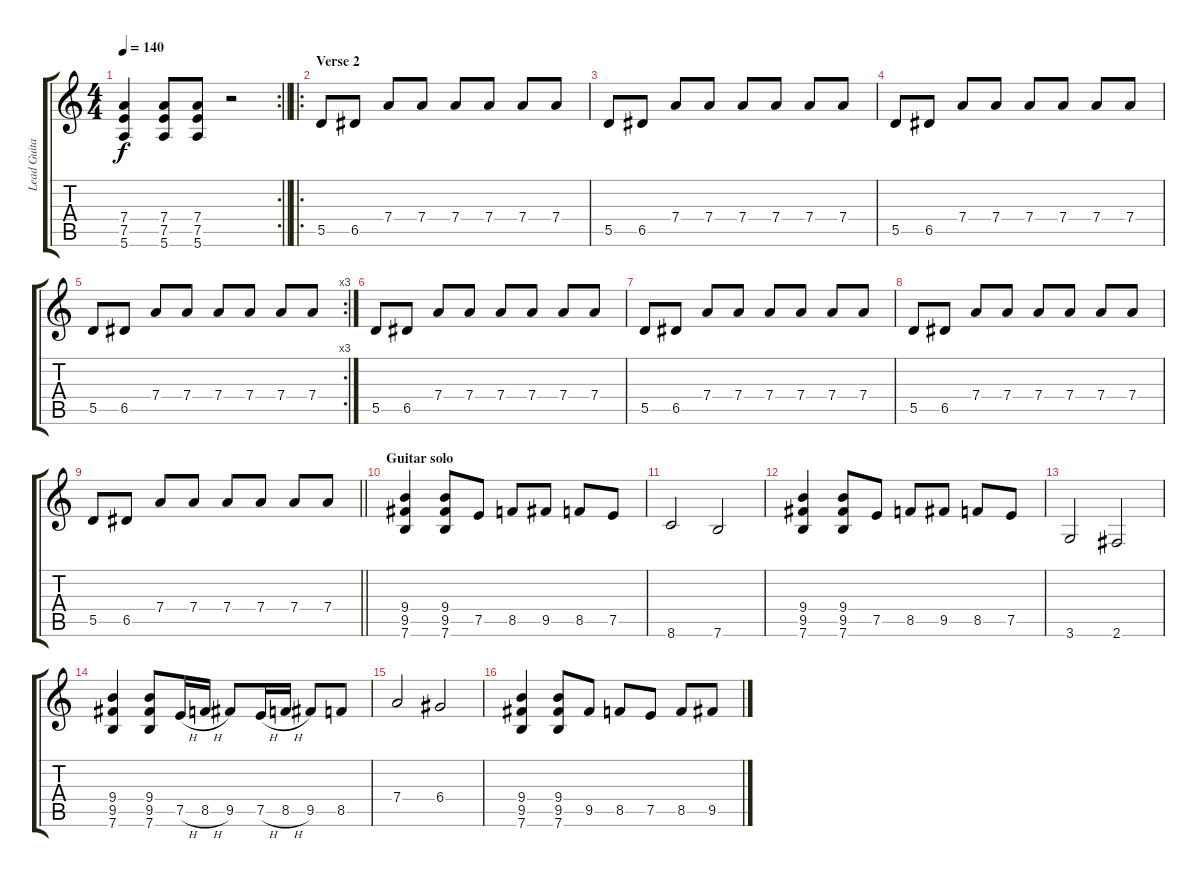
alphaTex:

\track ("Lead Guitar" "Lead Guita") {instrument overdrivenguitar}
\staff {score tabs}
\tuning (E4 B3 G3 D3 A2 E2) {hide}
\rc 2
\ts (4 4)
\tempo 140
\clef g2
\barLineRight lightlight
\ks c
(7.4 7.5 5.6).4{dy f} (7.4 7.5 5.6).8 (7.4 7.5 5.6).8 r.2 |
\ro
\section ("" "Verse 2")
5.5.8 6.5.8 7.4.8 7.4.8 7.4.8 7.4.8 7.4.8 7.4.8 |
5.5.8 6.5.8 7.4.8 7.4.8 7.4.8 7.4.8 7.4.8 7.4.8 |
5.5.8 6.5.8 7.4.8 7.4.8 7.4.8 7.4.8 7.4.8 7.4.8 |
\rc 3
5.5.8 6.5.8 7.4.8 7.4.8 7.4.8 7.4.8 7.4.8 7.4.8 |
5.5.8 6.5.8 7.4.8 7.4.8 7.4.8 7.4.8 7.4.8 7.4.8 |
5.5.8 6.5.8 7.4.8 7.4.8 7.4.8 7.4.8 7.4.8 7.4.8 |
5.5.8 6.5.8 7.4.8 7.4.8 7.4.8 7.4.8 7.4.8 7.4.8 |
\barLineRight lightlight
5.5.8 6.5.8 7.4.8 7.4.8 7.4.8 7.4.8 7.4.8 7.4.8 |
\section ("" "Guitar solo")
(9.4 9.5 7.6).4 (9.4 9.5 7.6).8 7.5.8 8.5.8 9.5.8 8.5.8 7.5.8 |
8.6.2 7.6.2 |
(9.4 9.5 7.6).4 (9.4 9.5 7.6).8 7.5.8 8.5.8 9.5.8 8.5.8 7.5.8 |
3.6.2 2.6.2 |
(9.4 9.5 7.6).4 (9.4 9.5 7.6).8 7.5{h}.16 8.5{h}.16 9.5.8 7.5{h}.16 8.5{h}.16 9.5.8 8.5.8 |
7.4.2 6.4.2 |
(9.4 9.5 7.6).4 (9.4 9.5 7.6).8 9.5.8 8.5.8 7.5.8 8.5.8 9.5.8
